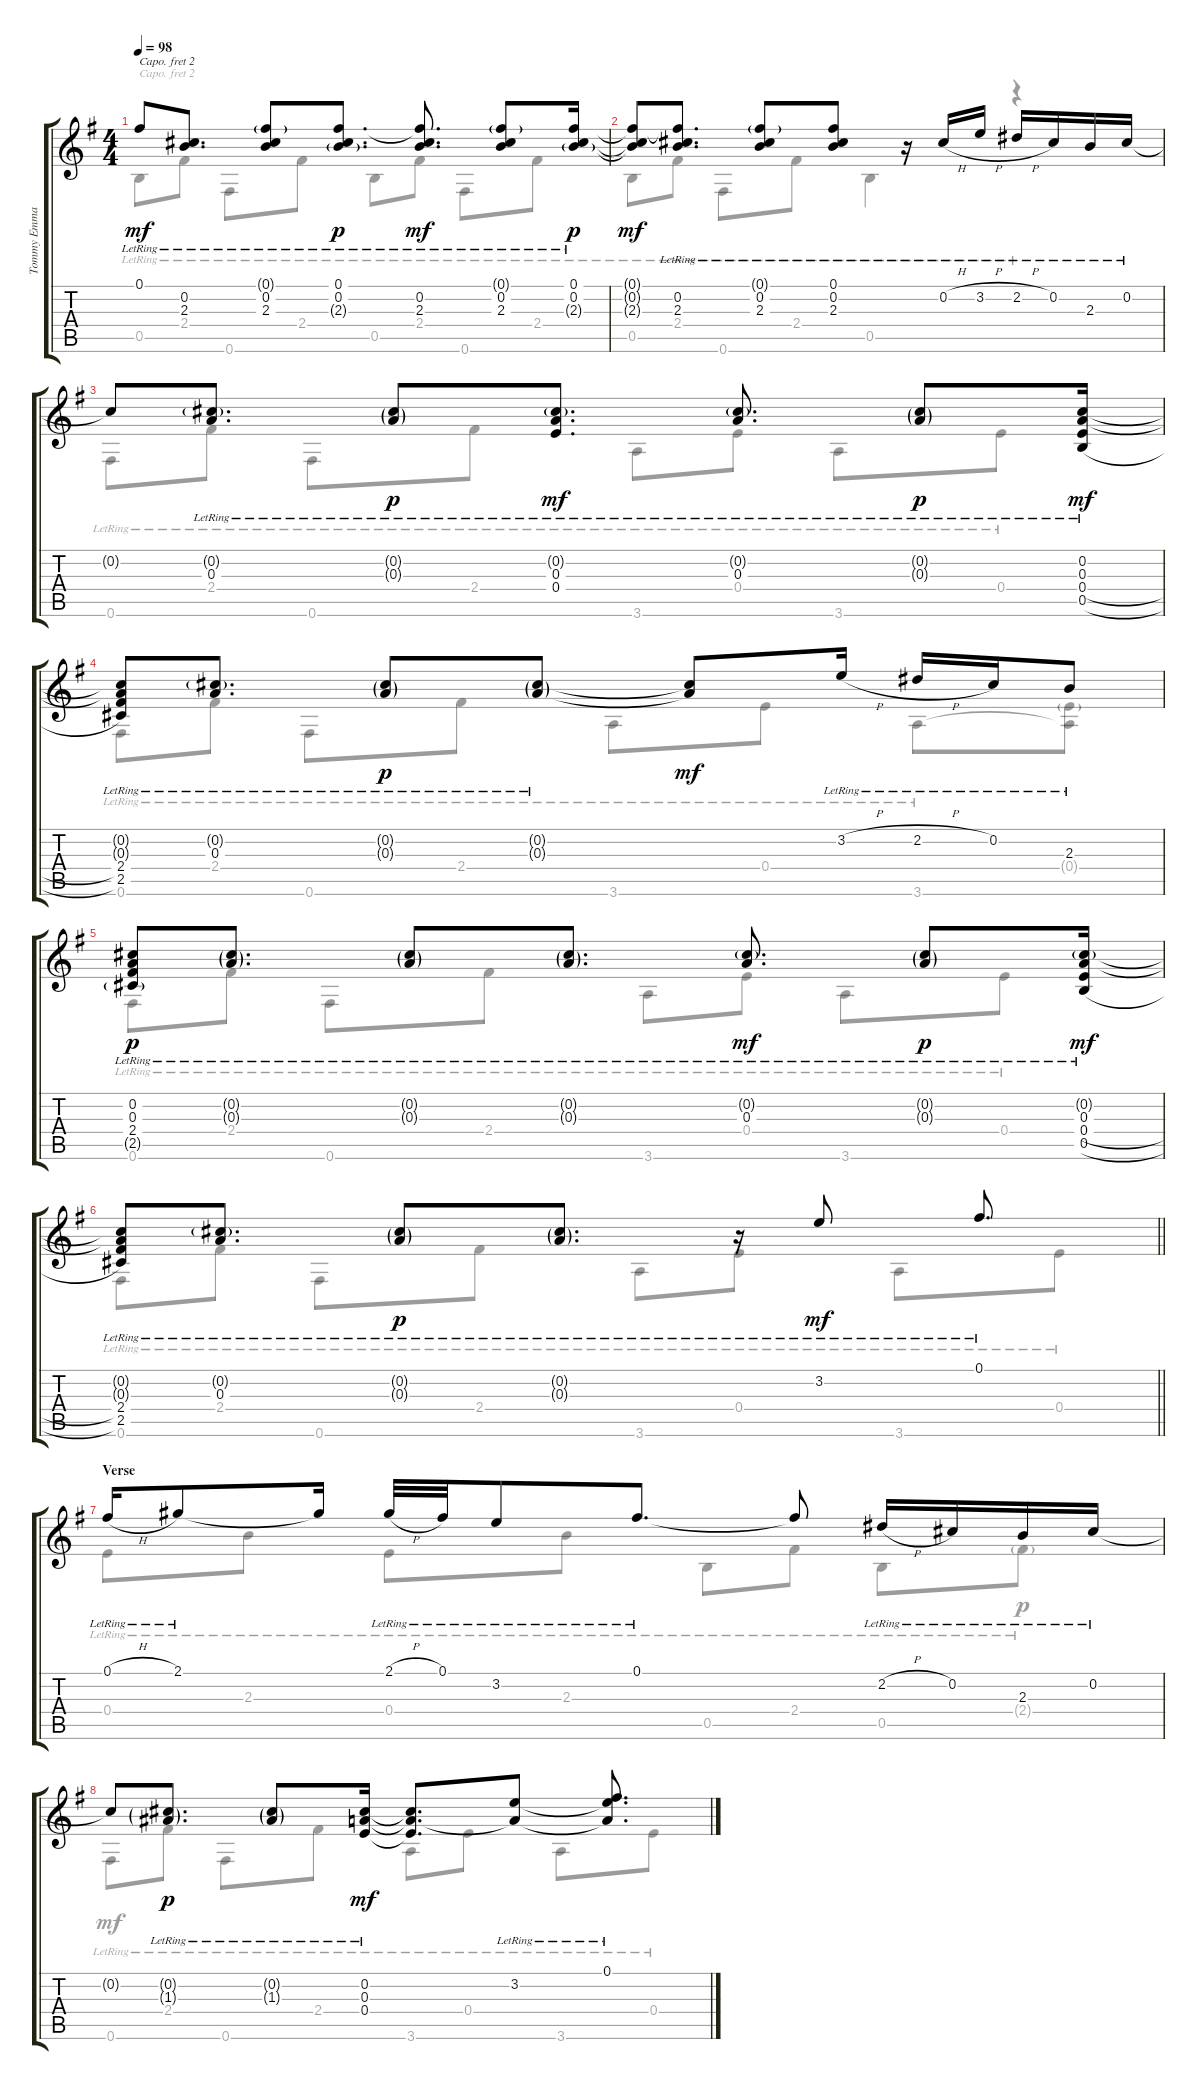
\track ("Tommy Emmanuel" "Tommy Emma") {instrument acousticguitarsteel}
\staff {score tabs}
\capo 2
\tuning (E4 B3 G3 D3 A2 E2) {hide}
\voice
\ts (4 4)
\tempo 98
\clef g2
\ks g
0.1{lr}.8{dy mf} (0.2{lr} 2.3{lr}).8{d} (0.1{g lr} 0.2{lr} 2.3{lr}).8 (0.1{lr} 0.2{lr} 2.3{g lr}).8{d dy p} (0.1{t} 0.2{lr} 2.3{lr}).8{d dy mf} (0.1{g lr} 0.2{lr} 2.3{lr}).8 (0.1{lr} 0.2{lr} 2.3{g lr}).16{dy p} |
(0.1{t} 0.2{t} 2.3{t}).8{dy mf} (0.1{t} 0.2{lr} 2.3{lr}).8{d} (0.1{g lr} 0.2{lr} 2.3{lr}).8 (0.1{lr} 0.2{lr} 2.3{lr}).8 r.16 0.2{h lr}.16 3.2{h lr}.16 2.2{h lr}.16 0.2{lr}.16 2.3{lr}.16 0.2{lr}.16 |
0.2{t}.8 (0.2{g lr} 0.3{lr}).8{d} (0.2{g lr} 0.3{g lr}).8{dy p} (0.2{g lr} 0.3{lr} 0.4{lr}).8{d dy mf} (0.2{g lr} 0.3{lr}).8{d} (0.2{g lr} 0.3{g lr}).8{dy p} (0.2{lr} 0.3{lr} 0.4{h lr} 0.5{h lr}).16{dy mf} |
(0.2{t} 0.3{t} 2.4{lr} 2.5{lr}).8 (0.2{g lr} 0.3{lr}).8{d} (0.2{g lr} 0.3{g lr}).8{dy p} (0.2{g lr} 0.3{g lr}).8 (0.2{t} 0.3{t}).8{dy mf} 3.2{h lr}.16 2.2{h lr}.16 0.2{lr}.16 2.3{lr}.8 |
(0.2{lr} 0.3{lr} 2.4{lr} 2.5{g lr}).8{dy p} (0.2{g lr} 0.3{g lr}).8{d} (0.2{g lr} 0.3{g lr}).8 (0.2{g lr} 0.3{g lr}).8{d} (0.2{g lr} 0.3{lr}).8{d dy mf} (0.2{g lr} 0.3{g lr}).8{dy p} (0.2{g lr} 0.3{lr} 0.4{h lr} 0.5{h lr}).16{dy mf} |
\barLineRight lightlight
(0.2{t} 0.3{t} 2.4{lr} 2.5{lr}).8 (0.2{g lr} 0.3{lr}).8{d} (0.2{g lr} 0.3{g lr}).8{dy p} (0.2{g lr} 0.3{g lr}).8{d} r.16 3.2{lr}.8{dy mf} 0.1{lr}.8{d} |
\section ("" "Verse")
0.1{h lr}.16 2.1{lr}.8 2.1{t}.16 2.1{h lr}.32 0.1{lr}.32 3.2{lr}.8 0.1{lr}.8{d} 0.1{t}.8 2.2{h lr}.16 0.2{lr}.16 2.3{lr}.16 0.2{lr}.16 |
0.2{t}.8 (0.2{g lr} 1.3{g lr}).8{d dy p} (0.2{g lr} 1.3{g lr}).8 (0.2{lr} 0.3{lr} 0.4{lr}).16{dy mf} (0.2{t} 0.3{t} 0.4{t}).8{d} (3.2{lr} 0.3{t}).8 (0.1{lr} 3.2{t} 0.3{t}).8{d}
\voice
\clef g2
\ottava regular
\simile none
\ks g
0.5{lr}.8{dy mf} 2.4{lr}.8 0.6{lr}.8 2.4{lr}.8 0.5{lr}.8 2.4{lr}.8 0.6{lr}.8 2.4{lr}.8 |
0.5{lr}.8 2.4{lr}.8 0.6{lr}.8 2.4{lr}.8 0.5{lr}.4 r.4 |
0.6{lr}.8 2.4{lr}.8 0.6{lr}.8 2.4{lr}.8 3.6{lr}.8 0.4{lr}.8 3.6{lr}.8 0.4{lr}.8 |
0.6{lr}.8 2.4{lr}.8 0.6{lr}.8 2.4{lr}.8 3.6{lr}.8 0.4{lr}.8 3.6{lr}.8 (0.4{g} 3.6{t}).8 |
0.6{lr}.8 2.4{lr}.8 0.6{lr}.8 2.4{lr}.8 3.6{lr}.8 0.4{lr}.8 3.6{lr}.8 0.4{lr}.8 |
\barLineRight lightlight
0.6{lr}.8 2.4{lr}.8 0.6{lr}.8 2.4{lr}.8 3.6{lr}.8 0.4{lr}.8 3.6{lr}.8 0.4{lr}.8 |
0.4{lr}.8 2.3{lr}.8 0.4{lr}.8 2.3{lr}.8 0.5{lr}.8 2.4{lr}.8 0.5{lr}.8 2.4{g lr}.8{dy p} |
0.6{lr}.8{dy mf} 2.4{lr}.8 0.6{lr}.8 2.4{lr}.8 3.6{lr}.8 0.4{lr}.8 3.6{lr}.8 0.4{lr}.8
